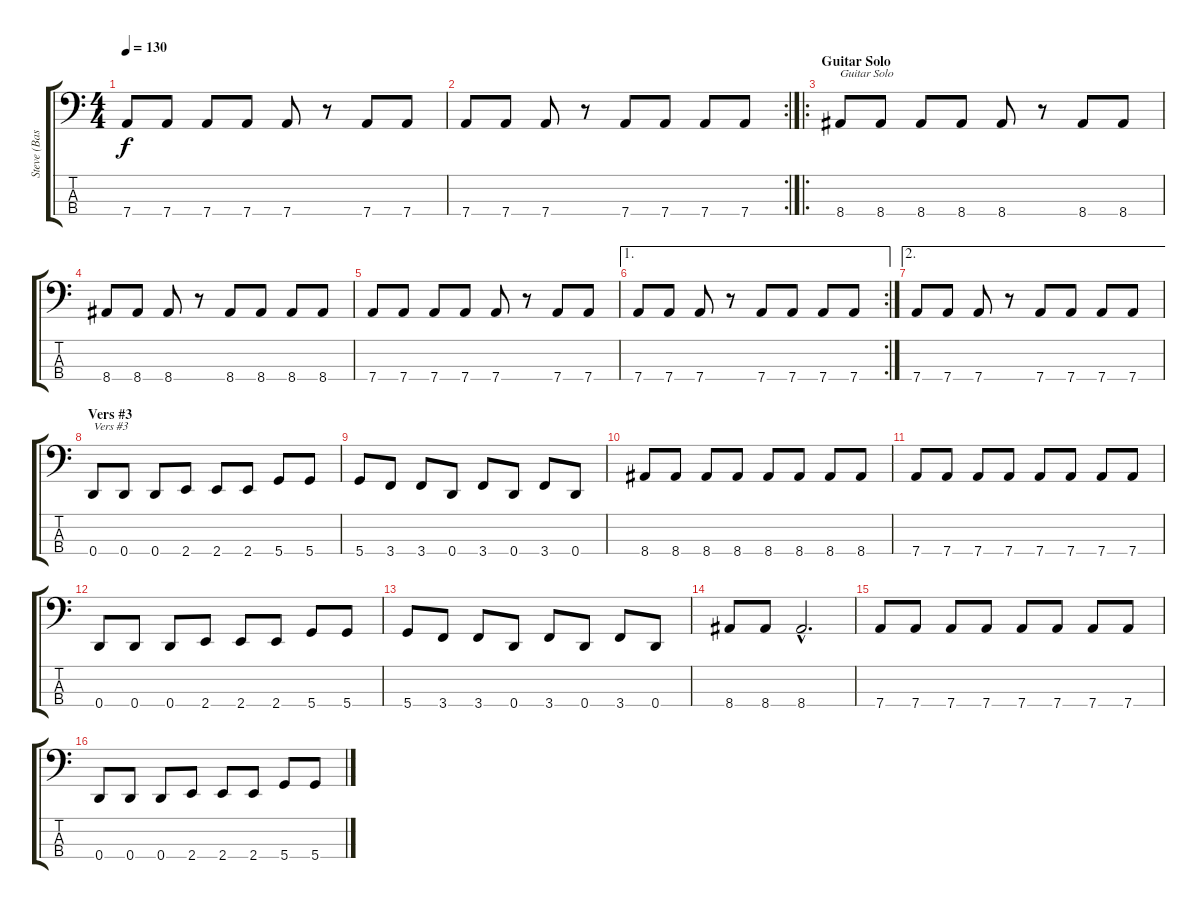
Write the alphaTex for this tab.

\track ("Steve (Bass)" "Steve (Bas") {instrument acousticbass}
\staff {score tabs}
\tuning (G2 D2 A1 D1) {hide}
\ts (4 4)
\tempo 130
\clef f4
\ks c
7.4.8{dy f} 7.4.8 7.4.8 7.4.8 7.4.8 r.8 7.4.8 7.4.8 |
\rc 2
7.4.8 7.4.8 7.4.8 r.8 7.4.8 7.4.8 7.4.8 7.4.8 |
\ro
\section ("" "Guitar Solo")
8.4.8{txt "Guitar Solo"} 8.4.8 8.4.8 8.4.8 8.4.8 r.8 8.4.8 8.4.8 |
8.4.8 8.4.8 8.4.8 r.8 8.4.8 8.4.8 8.4.8 8.4.8 |
7.4.8 7.4.8 7.4.8 7.4.8 7.4.8 r.8 7.4.8 7.4.8 |
\ae 1
\rc 2
7.4.8 7.4.8 7.4.8 r.8 7.4.8 7.4.8 7.4.8 7.4.8 |
\ae 2
7.4.8 7.4.8 7.4.8 r.8 7.4.8 7.4.8 7.4.8 7.4.8 |
\section ("" "Vers #3")
0.4.8{txt "Vers #3"} 0.4.8 0.4.8 2.4.8 2.4.8 2.4.8 5.4.8 5.4.8 |
5.4.8 3.4.8 3.4.8 0.4.8 3.4.8 0.4.8 3.4.8 0.4.8 |
8.4.8 8.4.8 8.4.8 8.4.8 8.4.8 8.4.8 8.4.8 8.4.8 |
7.4.8 7.4.8 7.4.8 7.4.8 7.4.8 7.4.8 7.4.8 7.4.8 |
0.4.8 0.4.8 0.4.8 2.4.8 2.4.8 2.4.8 5.4.8 5.4.8 |
5.4.8 3.4.8 3.4.8 0.4.8 3.4.8 0.4.8 3.4.8 0.4.8 |
8.4.8 8.4.8 8.4{hac}.2{d} |
7.4.8 7.4.8 7.4.8 7.4.8 7.4.8 7.4.8 7.4.8 7.4.8 |
0.4.8 0.4.8 0.4.8 2.4.8 2.4.8 2.4.8 5.4.8 5.4.8
